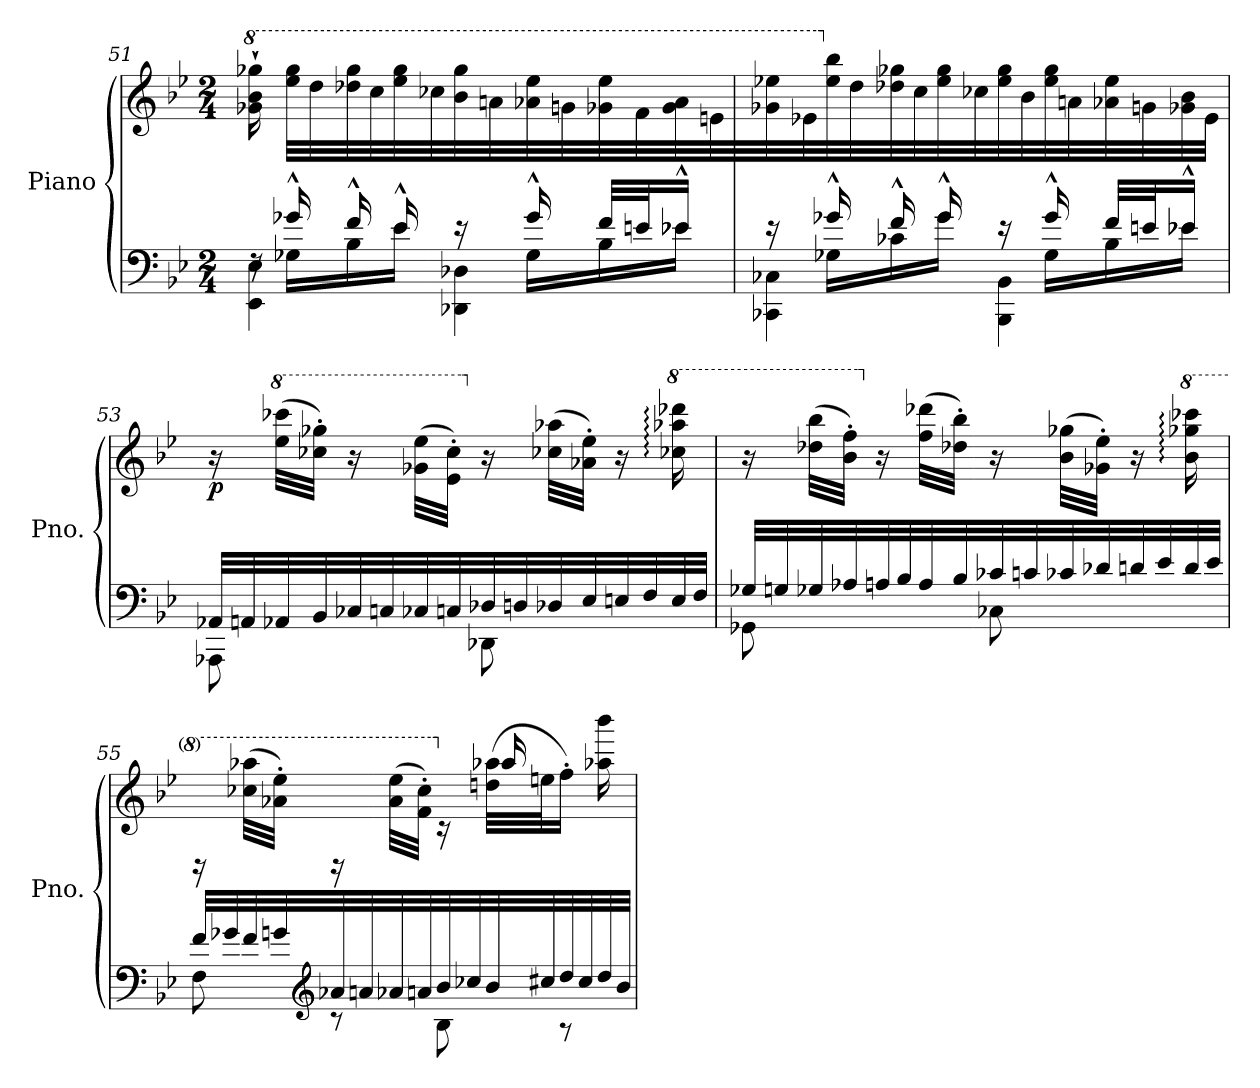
**kern	**kern	**dynam
*part1	*part1	*part1
*staff2	*staff1	*staff1/2
*I"Piano	*	*
*I'Pno.	*	*
!!LO:LB:g=z
*clefF4	*clefG2	*
*k[b-e-]	*k[b-e-]	*
*M2/4	*M2/4	*
=51	=51	=51
*^	*	*
*	*^	*	*
*	*	*	*8va	*
16rF	4EE-\ 4E-\	16ryy	16gg-X\` 16bb-\` 16ggg-X\`	.
16g-X^^/	.	16G-X\LL	32eee-\ 32ggg-\LLL	.
.	.	.	32ddd\	.
16f^^/	.	16B-\	32ddd-X\ 32ggg-\	.
.	.	.	32ccc\	.
16e-^^/	.	16e-\JJ	32eee-\ 32ggg-\	.
.	.	.	32ccc-X\	.
16r	4DD-X\ 4D-X\	16ryy	32bb-\ 32ggg-\	.
.	.	.	32aan\	.
16g-^^/	.	16G-\LL	32aa-X\ 32eee-\	.
.	.	.	32ggn\	.
32f/LLL	.	16B-\	32gg-X\ 32eee-\	.
32en/J	.	.	32ff\	.
16e-X^^/JJ	.	16e-\JJ	32gg-\ 32aa-\	.
.	.	.	32een\	.
=52	=52	=52	=52	=52
16r	4CC-X\ 4C-X\	16ryy	32gg-X\ 32eee-X\	.
.	.	.	32ee-X\	.
*	*	*	*X8va	*
16g-X^^/	.	16G-X\LL	32ee-\ 32bb-\	.
.	.	.	32dd\	.
16f^^/	.	16c-X\	32dd-X\ 32gg-X\	.
.	.	.	32cc\	.
16g-^^/	.	16g-\JJ	32ee-\ 32gg-\	.
.	.	.	32cc-X\	.
16r	4BBB-\ 4BB-\	16ryy	32ee-\ 32gg-\	.
.	.	.	32b-\	.
16g-^^/	.	16G-\LL	32ee-\ 32gg-\	.
.	.	.	32an\	.
32f/LLL	.	16B-\	32a-X\ 32ee-\	.
32en/J	.	.	32gn\	.
16e-X^^/JJ	.	16e-\JJ	32g-X\ 32b-\	.
.	.	.	32e-\JJJ	.
*	*v	*v	*	*
!!LO:LB:g=z
=53	=53	=53	=53
!	!	!	!LO:DY:b
32AA-X/LLL	8AAA-X\	16r	p
32AAn/	.	.	.
*	*	*8va	*
32AA-X/	.	(32eee-\ 32cccc-X\LLL	.
32BB-/	.	32ccc-X\' 32ggg-X\'JJJ)	.
32C-X/	8ryy	16r	.
32Cn/	.	.	.
32C-X/	.	(32gg-X\ 32eee-\LLL	.
32Cn/	.	32ee-\' 32ccc-\'JJJ)	.
*	*	*X8va	*
32D-X/	8DD-X\	16r	.
32Dn/	.	.	.
32D-X/	.	(32cc-X\ 32aa-X\LLL	.
32E-/	.	32a-X\' 32ee-\'JJJ)	.
32En/	8ryy	16r	.
32F/	.	.	.
*	*	*8va	*
32E/	.	16ccc-X\: 16aaa-X\: 16dddd-X\:	.
32F/JJJ	.	.	.
=54	=54	=54	=54
32G-X/LLL	8GG-X\	16r	.
32Gn/	.	.	.
32G-X/	.	(32ddd-X\ 32bbb-\LLL	.
32A-X/	.	32bb-\' 32fff\'JJJ)	.
*	*	*X8va	*
32An/	8ryy	16r	.
32B-/	.	.	.
32A/	.	(32ff\ 32ddd-X\LLL	.
32B-/	.	32dd-X\' 32bb-\'JJJ)	.
32c-X/	8C-X\	16r	.
32cn/	.	.	.
32c-X/	.	(32b-\ 32gg-X\LLL	.
32d-X/	.	32g-X\' 32ee-\'JJJ)	.
32dn/	8ryy	16r	.
32e-/	.	.	.
*	*	*8va	*
32d/	.	16bb-\: 16ggg-X\: 16cccc-X\:	.
32e-/JJJ	.	.	.
!!LO:LB:g=z
=55	=55	=55	=55
*	*	*^	*
32f/LLL	8F\	16rc	16ryy	.
32g-X/	.	.	.	.
*	*	*v	*v	*
32f/	.	(>32ccc-X\ 32aaa-X\LLL	.
32gn/	.	32aa-X\' 32eee-\'JJJ)	.
*clefG2	*	*	*
32a-X/	8r	16rc	.
32an/	.	.	.
32a-X/	.	(>32aa-\ 32eee-\LLL	.
32an/	.	32ff\' 32ccc-\'JJJ)	.
*	*	*X8va	*
32b-/	8B-\	16rc	.
32cc-X/	.	.	.
*	*	*^	*
32b-/	.	(32ddn\ 32aa-X\LLL	16aa-/	.
32cc#X/	.	32een\J	.	.
32dd/	8r	16ff'\JJ)	8ryy	.
32cc#/	.	.	.	.
32dd/	.	16aa-X\ 16bbb-\	.	.
32b-/JJJ	.	.	.	.
*v	*v	*	*	*
*	*v	*v	*
=	=	=
*-	*-	*-
